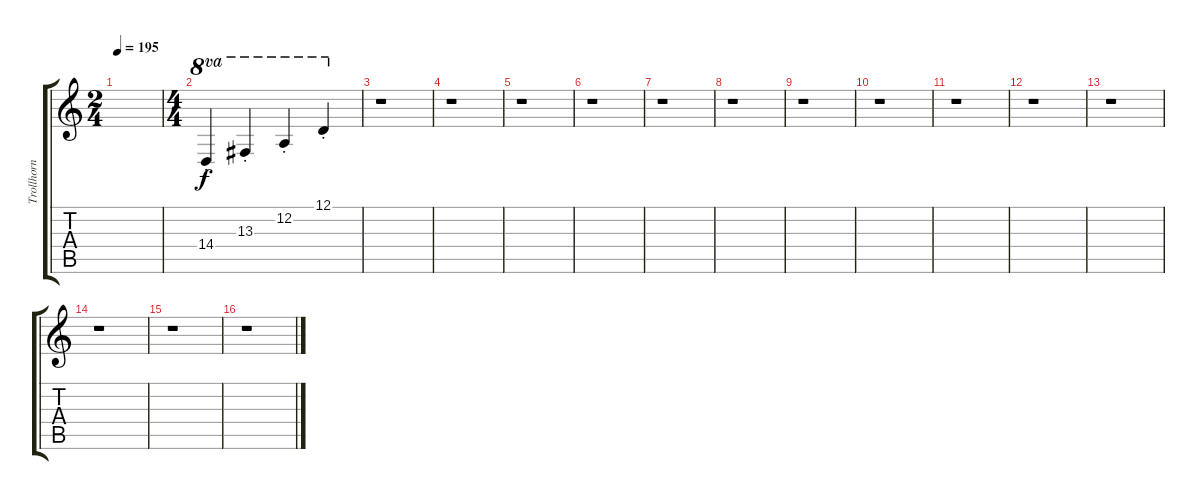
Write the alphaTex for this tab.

\track ("Trollhorn" "Trollhorn") {instrument stringensemble1}
\staff {score tabs}
\tuning (D4 A3 F3 C3 G2 D2) {hide}
\ts (2 4)
\tempo 195
\clef g2
\ks c
|
\ts (4 4)
14.4{st}.4{ot 8va} 13.3{st}.4{ot 8va} 12.2{st}.4{ot 8va} 12.1{st}.4{ot 8va} |
r.1 |
r.1 |
r.1 |
r.1 |
r.1 |
r.1 |
r.1 |
r.1 |
r.1 |
r.1 |
r.1 |
r.1 |
r.1 |
r.1
